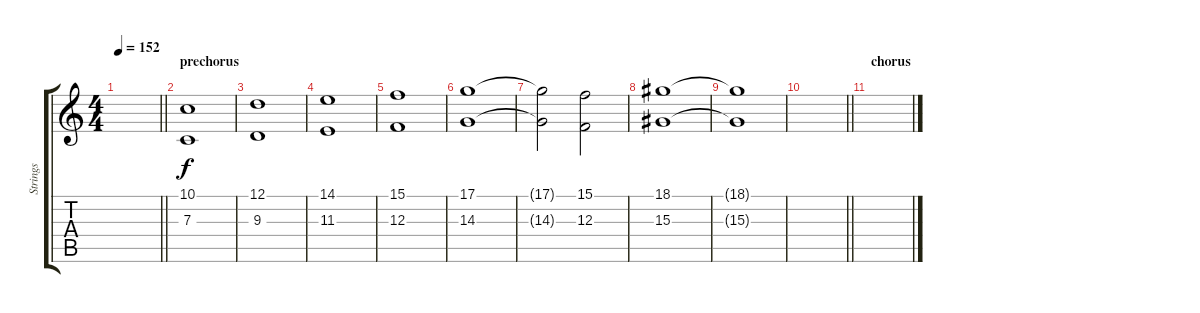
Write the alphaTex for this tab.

\track ("Strings" "Strings") {instrument synthstrings1}
\staff {score tabs}
\tuning (D4 A3 F3 C3 G2 C2) {hide}
\ts (4 4)
\tempo 152
\clef g2
\barLineRight lightlight
\ks c
|
\section ("" "prechorus")
(10.1 7.3).1 |
(12.1 9.3).1 |
(14.1 11.3).1 |
(15.1 12.3).1 |
(17.1 14.3).1 |
(17.1{t} 14.3{t}).2 (15.1 12.3).2 |
(18.1 15.3).1 |
(18.1{t} 15.3{t}).1 |
\barLineRight lightlight
|
\section ("" "chorus")
